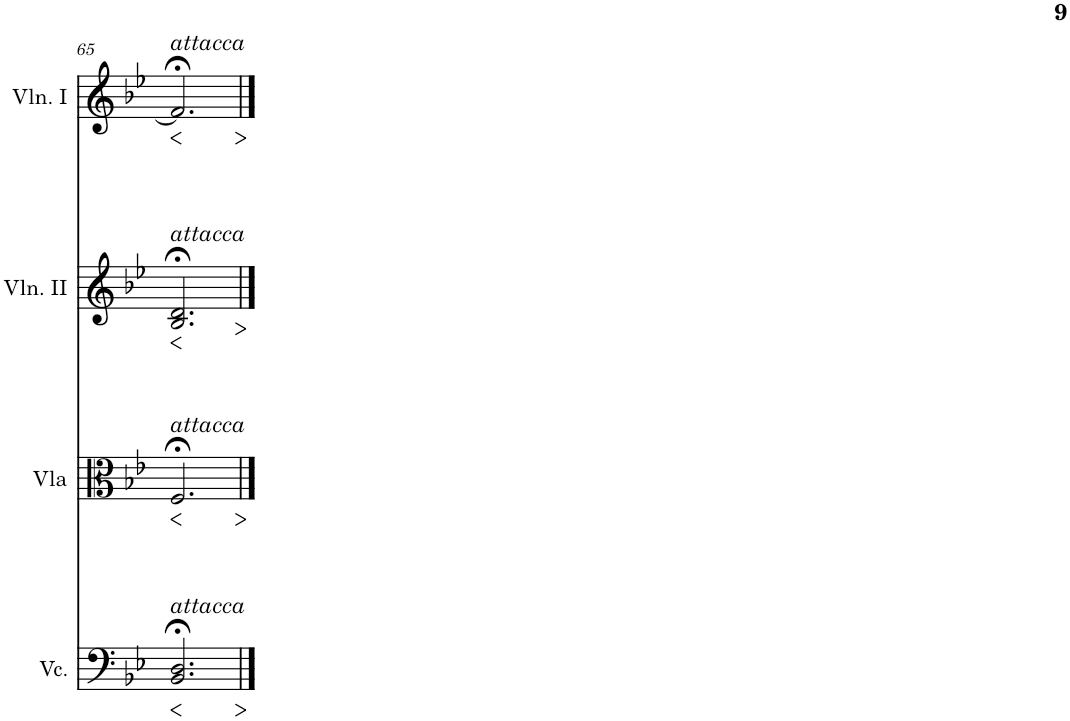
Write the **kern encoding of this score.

**kern	**dynam	**kern	**dynam	**kern	**dynam	**kern	**dynam
*part4	*part4	*part3	*part3	*part2	*part2	*part1	*part1
*staff4	*staff4	*staff3	*staff3	*staff2	*staff2	*staff1	*staff1
*I"Violoncello	*	*I"Viola	*	*I"Violino II	*	*I"Violino I	*
*I'Vc.	*	*I'Vla	*	*I'Vln. II	*	*I'Vln. I	*
!!LO:PB:g=z
*clefF4	*	*clefC3	*	*clefG2	*	*clefG2	*
*k[b-e-]	*	*k[b-e-]	*	*k[b-e-]	*	*k[b-e-]	*
*M3/4	*	*M3/4	*	*M3/4	*	*M3/4	*
=65	=65	=65	=65	=65	=65	=65	=65
!	!	!	!	!	!	!LO:TX:a:i:t=attacca	!
!	!	!	!	!LO:TX:a:i:t=attacca	!	!	!
!	!	!LO:TX:a:i:t=attacca	!	!	!	!	!
!LO:TX:a:i:t=attacca	!	!	!	!	!	!	!
!	!LO:HP:b	!	!	!	!	!	!
!	!LO:HP:n=1:b	!	!LO:HP:b	!	!LO:HP:b	!	!LO:HP:b
2.BB-/;< 2.D/;<	< >	2.F;</	<	2.B-/;< 2.d/;<	<	2.f;</]	<
.	[ ]	.	[	.	[	.	[
==	==	==	==	==	==	==	==
*-	*-	*-	*-	*-	*-	*-	*-
